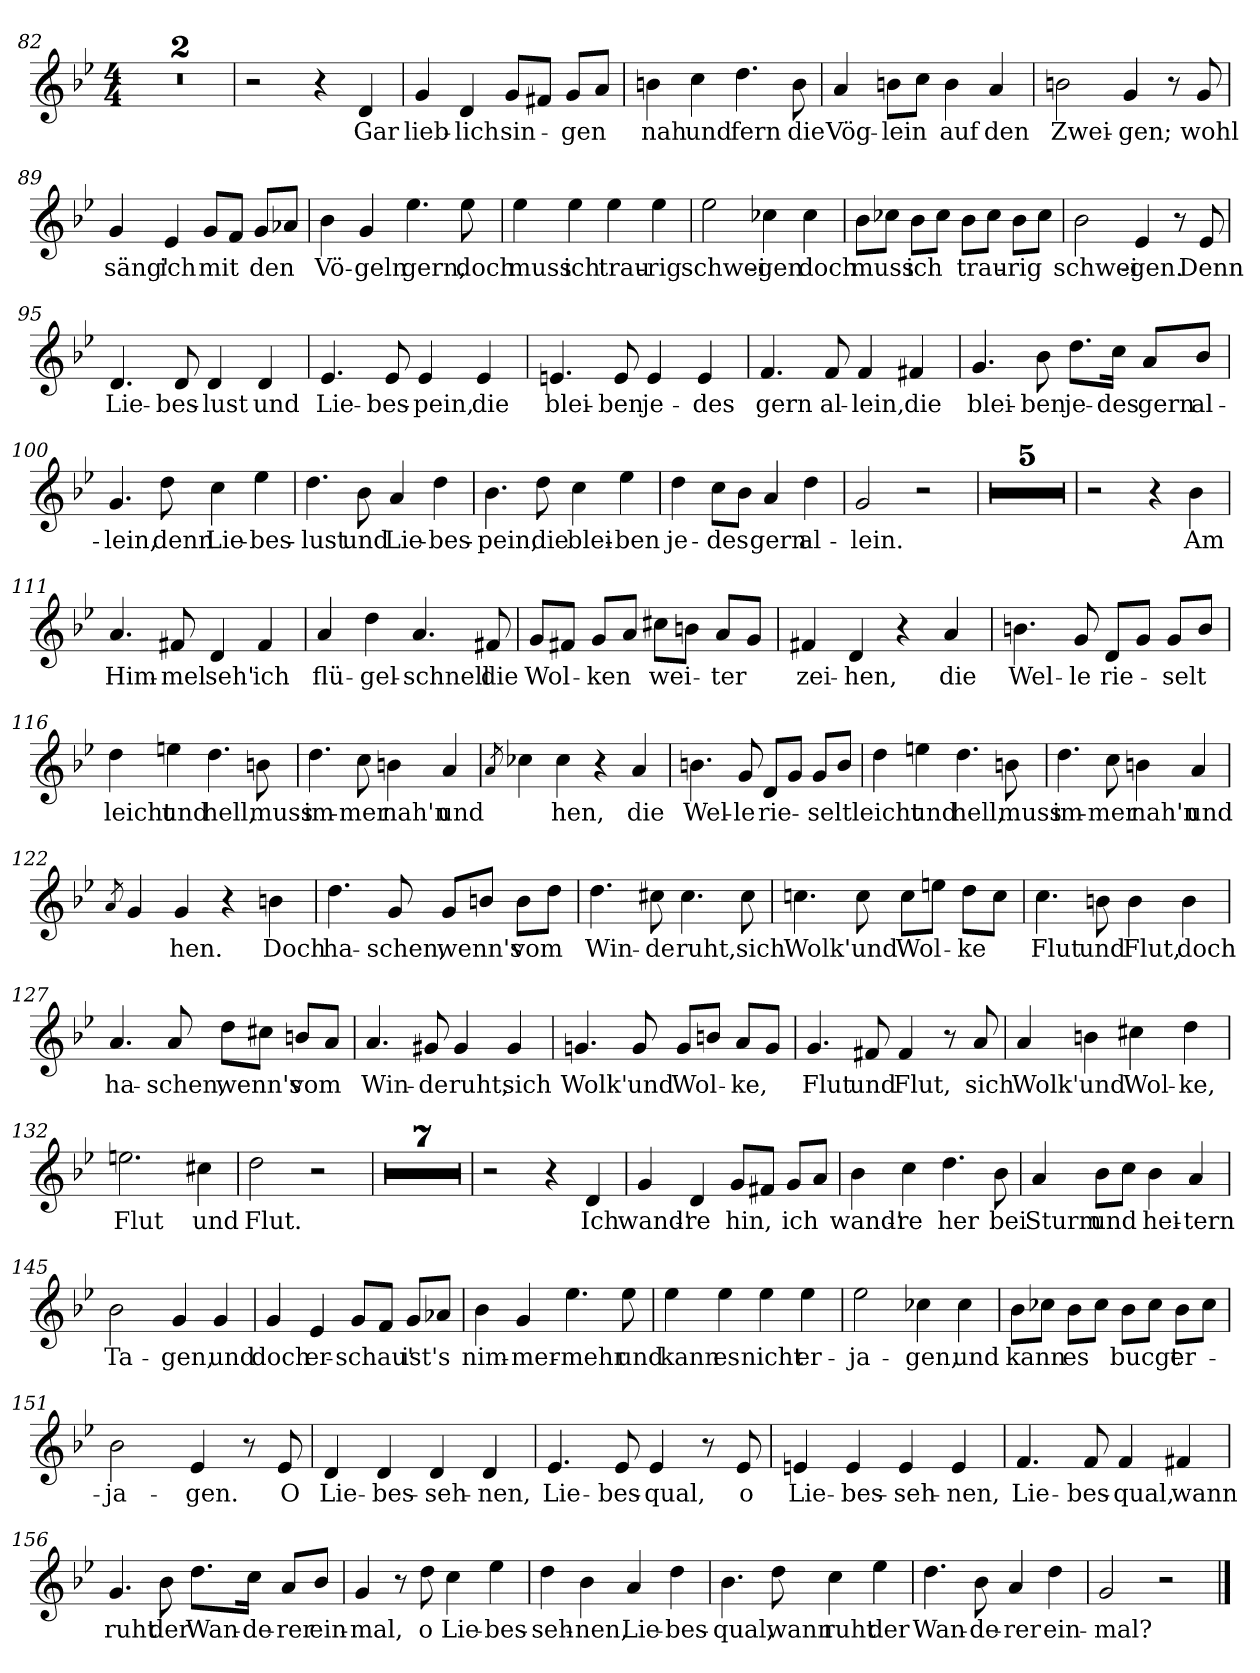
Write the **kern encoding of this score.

**kern	**text
*part1	*part1
*staff1	*staff1
*clefG2	*
*k[b-e-]	*
*M4/4	*
=82	=82
1r	.
=83	=83
1r	.
=84	=84
2r	.
4r	.
!	!LO:LY:b
4d/	Gar
=85	=85
!	!LO:LY:b
4g/	lieb-
!	!LO:LY:b
4d/	-lich
!	!LO:LY:b
8g/L	sin-
8f#X/J	.
!	!LO:LY:b
8g/L	-gen
8a/J	.
!!LO:LB:g=z
=86	=86
!	!LO:LY:b
4bn\	nah
!	!LO:LY:b
4cc\	und
!	!LO:LY:b
4.dd\	fern
!	!LO:LY:b
8b\	die
=87	=87
!	!LO:LY:b
4a/	Vög-
!	!LO:LY:b
8bn\L	-lein
8cc\J	.
!	!LO:LY:b
4b\	auf
!	!LO:LY:b
4a/	den
=88	=88
!	!LO:LY:b
2bn\	Zwei-
!	!LO:LY:b
4g/	-gen;
8r	.
!	!LO:LY:b
8g/	wohl
=89	=89
!	!LO:LY:b
4g/	säng'
!	!LO:LY:b
4e-/	ich
!	!LO:LY:b
8g/L	mit
8f/J	.
!	!LO:LY:b
8g/L	den
8a-X/J	.
=90	=90
!	!LO:LY:b
4b-\	Vö-
!	!LO:LY:b
4g/	-geln
!	!LO:LY:b
4.ee-\	gern,
!	!LO:LY:b
8ee-\	doch
=91	=91
!	!LO:LY:b
4ee-\	muss
!	!LO:LY:b
4ee-\	ich
!	!LO:LY:b
4ee-\	trau-
!	!LO:LY:b
4ee-\	-rig
!!LO:LB:g=z
=92	=92
!	!LO:LY:b
2ee-\	schwei-
!	!LO:LY:b
4cc-X\	-gen
!	!LO:LY:b
4cc-\	doch
=93	=93
!	!LO:LY:b
8b-\L	muss
8cc-X\J	.
!	!LO:LY:b
8b-\L	ich
8cc-\J	.
!	!LO:LY:b
8b-\L	trau-
8cc-\J	.
!	!LO:LY:b
8b-\L	-rig
8cc-\J	.
=94	=94
!	!LO:LY:b
2b-\	schwei-
!	!LO:LY:b
4e-/	-gen.
8r	.
!	!LO:LY:b
8e-/	Denn
=95	=95
!	!LO:LY:b
4.d/	Lie-
!	!LO:LY:b
8d/	-bes-
!	!LO:LY:b
4d/	-lust
!	!LO:LY:b
4d/	und
=96	=96
!	!LO:LY:b
4.e-/	Lie-
!	!LO:LY:b
8e-/	-bes-
!	!LO:LY:b
4e-/	-pein,
!	!LO:LY:b
4e-/	die
=97	=97
!	!LO:LY:b
4.en/	blei-
!	!LO:LY:b
8e/	-ben
!	!LO:LY:b
4e/	je-
!	!LO:LY:b
4e/	-des
!!LO:LB:g=z
=98	=98
!	!LO:LY:b
4.f/	gern
!	!LO:LY:b
8f/	al-
!	!LO:LY:b
4f/	-lein,
!	!LO:LY:b
4f#X/	die
=99	=99
!	!LO:LY:b
4.g/	blei-
!	!LO:LY:b
8b-\	-ben
!	!LO:LY:b
8.dd\L	je-
!	!LO:LY:b
16cc\Jk	-des
!	!LO:LY:b
8a/L	gern
!	!LO:LY:b
8b-/J	al-
=100	=100
!	!LO:LY:b
4.g/	-lein,
!	!LO:LY:b
8dd\	denn
!	!LO:LY:b
4cc\	Lie-
!	!LO:LY:b
4ee-\	-bes-
=101	=101
!	!LO:LY:b
4.dd\	-lust
!	!LO:LY:b
8b-\	und
!	!LO:LY:b
4a/	Lie-
!	!LO:LY:b
4dd\	-bes-
=102	=102
!	!LO:LY:b
4.b-\	-pein,
!	!LO:LY:b
8dd\	die
!	!LO:LY:b
4cc\	blei-
!	!LO:LY:b
4ee-\	-ben
=103	=103
!	!LO:LY:b
4dd\	je-
!	!LO:LY:b
8cc\L	-des
8b-\J	.
!	!LO:LY:b
4a/	gern
!	!LO:LY:b
4dd\	al-
=104	=104
!	!LO:LY:b
2g/	-lein.
2r	.
!!LO:LB:g=z
=105	=105
1r	.
=106	=106
1r	.
=107	=107
1r	.
=108	=108
1r	.
=109	=109
1r	.
=110	=110
2r	.
4r	.
!	!LO:LY:b
4b-\	Am
=111	=111
!	!LO:LY:b
4.a/	Him-
!	!LO:LY:b
8f#X/	-mel
!	!LO:LY:b
4d/	seh'
!	!LO:LY:b
4f#/	ich
=112	=112
!	!LO:LY:b
4a/	flü-
!	!LO:LY:b
4dd\	-gel-
!	!LO:LY:b
4.a/	-schnell
!	!LO:LY:b
8f#X/	die
=113	=113
!	!LO:LY:b
8g/L	Wol-
8f#X/J	.
!	!LO:LY:b
8g/L	-ken
8a/J	.
!	!LO:LY:b
8cc#X\L	wei-
8bn\J	.
!	!LO:LY:b
8a/L	-ter
8g/J	.
=114	=114
!	!LO:LY:b
4f#X/	zei-
!	!LO:LY:b
4d/	-hen,
4r	.
!	!LO:LY:b
4a/	die
!!LO:LB:g=z
=115	=115
!	!LO:LY:b
4.bn\	Wel-
!	!LO:LY:b
8g/	-le
!	!LO:LY:b
8d/L	rie-
8g/J	.
!	!LO:LY:b
8g/L	-selt
8b/J	.
=116	=116
!	!LO:LY:b
4dd\	leicht
!	!LO:LY:b
4een\	und
!	!LO:LY:b
4.dd\	hell,
!	!LO:LY:b
8bn\	muss
=117	=117
!	!LO:LY:b
4.dd\	im-
!	!LO:LY:b
8cc\	-mer
!	!LO:LY:b
4bn\	nah'n
!	!LO:LY:b
4a/	und
=118	=118
8qa/	.
4cc-X\	.
!	!LO:LY:b
4cc-\	-hen,
4r	.
!	!LO:LY:b
4a/	die
=119	=119
!	!LO:LY:b
4.bn\	Wel-
!	!LO:LY:b
8g/	-le
!	!LO:LY:b
8d/L	rie-
8g/J	.
!	!LO:LY:b
8g/L	-selt
8b/J	.
=120	=120
!	!LO:LY:b
4dd\	leicht
!	!LO:LY:b
4een\	und
!	!LO:LY:b
4.dd\	hell,
!	!LO:LY:b
8bn\	muss
!!LO:LB:g=z
=121	=121
!	!LO:LY:b
4.dd\	im-
!	!LO:LY:b
8cc\	-mer
!	!LO:LY:b
4bn\	nah'n
!	!LO:LY:b
4a/	und
=122	=122
8qa/	.
4g/	.
!	!LO:LY:b
4g/	-hen.
4r	.
!	!LO:LY:b
4bn\	Doch
=123	=123
!	!LO:LY:b
4.dd\	ha-
!	!LO:LY:b
8g/	-schen,
!	!LO:LY:b
8g/L	wenn's
8bn/J	.
!	!LO:LY:b
8b\L	vom
8dd\J	.
=124	=124
!	!LO:LY:b
4.dd\	Win-
!	!LO:LY:b
8cc#X\	-de
!	!LO:LY:b
4.cc#\	ruht,
!	!LO:LY:b
8cc#\	sich
=125	=125
!	!LO:LY:b
4.ccn\	Wolk'
!	!LO:LY:b
8cc\	und
!	!LO:LY:b
8cc\L	Wol-
8een\J	.
!	!LO:LY:b
8dd\L	-ke
8cc\J	.
!!LO:LB:g=z
=126	=126
!	!LO:LY:b
4.cc\	Flut
!	!LO:LY:b
8bn\	und
!	!LO:LY:b
4b\	Flut,
!	!LO:LY:b
4b\	doch
=127	=127
!	!LO:LY:b
4.a/	ha-
!	!LO:LY:b
8a/	-schen,
!	!LO:LY:b
8dd\L	wenn's
8cc#X\J	.
!	!LO:LY:b
8bn/L	vom
8a/J	.
=128	=128
!	!LO:LY:b
4.a/	Win-
!	!LO:LY:b
8g#X/	-de
!	!LO:LY:b
4g#/	ruht,
!	!LO:LY:b
4g#/	sich
=129	=129
!	!LO:LY:b
4.gn/	Wolk'
!	!LO:LY:b
8g/	und
!	!LO:LY:b
8g/L	Wol-
8bn/J	.
!	!LO:LY:b
8a/L	-ke,
8g/J	.
=130	=130
!	!LO:LY:b
4.g/	Flut
!	!LO:LY:b
8f#X/	und
!	!LO:LY:b
4f#/	Flut,
8r	.
!	!LO:LY:b
8a/	sich
!!LO:LB:g=z
=131	=131
!	!LO:LY:b
4a/	Wolk'
!	!LO:LY:b
4bn\	und
!	!LO:LY:b
4cc#X\	Wol-
!	!LO:LY:b
4dd\	-ke,
=132	=132
!	!LO:LY:b
2.een\	Flut
!	!LO:LY:b
4cc#X\	und
=133	=133
!	!LO:LY:b
2dd\	Flut.
2r	.
=134	=134
1r	.
=135	=135
1r	.
=136	=136
1r	.
=137	=137
1r	.
=138	=138
1r	.
=139	=139
1r	.
=140	=140
1r	.
=141	=141
2r	.
4r	.
!	!LO:LY:b
4d/	Ich
=142	=142
!	!LO:LY:b
4g/	wand'-
!	!LO:LY:b
4d/	-re
!	!LO:LY:b
8g/L	hin,
8f#X/J	.
!	!LO:LY:b
8g/L	ich
8a/J	.
!!LO:LB:g=z
=143	=143
!	!LO:LY:b
4b-\	wand'-
!	!LO:LY:b
4cc\	-re
!	!LO:LY:b
4.dd\	her
!	!LO:LY:b
8b-\	bei
=144	=144
!	!LO:LY:b
4a/	Sturm
!	!LO:LY:b
8b-\L	und
8cc\J	.
!	!LO:LY:b
4b-\	hei-
!	!LO:LY:b
4a/	-tern
=145	=145
!	!LO:LY:b
2b-\	Ta-
!	!LO:LY:b
4g/	-gen,
!	!LO:LY:b
4g/	und
=146	=146
!	!LO:LY:b
4g/	doch
!	!LO:LY:b
4e-/	er-
!	!LO:LY:b
8g/L	-schau'
8f/J	.
!	!LO:LY:b
8g/L	ist's
8a-X/J	.
=147	=147
!	!LO:LY:b
4b-\	nim-
!	!LO:LY:b
4g/	-mer-
!	!LO:LY:b
4.ee-\	-mehr
!	!LO:LY:b
8ee-\	und
=148	=148
!	!LO:LY:b
4ee-\	kann
!	!LO:LY:b
4ee-\	es
!	!LO:LY:b
4ee-\	nicht
!	!LO:LY:b
4ee-\	er-
!!LO:PB:g=z
=149	=149
!	!LO:LY:b
2ee-\	-ja-
!	!LO:LY:b
4cc-X\	-gen,
!	!LO:LY:b
4cc-\	und
=150	=150
!	!LO:LY:b
8b-\L	kann
8cc-X\J	.
!	!LO:LY:b
8b-\L	es
8cc-\J	.
!	!LO:LY:b
8b-\L	bucgt
8cc-\J	.
!	!LO:LY:b
8b-\L	er-
8cc-\J	.
=151	=151
!	!LO:LY:b
2b-\	-ja-
!	!LO:LY:b
4e-/	-gen.
8r	.
!	!LO:LY:b
8e-/	O
=152	=152
!	!LO:LY:b
4d/	Lie-
!	!LO:LY:b
4d/	-bes-
!	!LO:LY:b
4d/	-seh-
!	!LO:LY:b
4d/	-nen,
=153	=153
!	!LO:LY:b
4.e-/	Lie-
!	!LO:LY:b
8e-/	-bes-
!	!LO:LY:b
4e-/	-qual,
8r	.
!	!LO:LY:b
8e-/	o
=154	=154
!	!LO:LY:b
4en/	Lie-
!	!LO:LY:b
4e/	-bes-
!	!LO:LY:b
4e/	-seh-
!	!LO:LY:b
4e/	-nen,
!!LO:LB:g=z
=155	=155
!	!LO:LY:b
4.f/	Lie-
!	!LO:LY:b
8f/	-bes-
!	!LO:LY:b
4f/	qual,
!	!LO:LY:b
4f#X/	wann
=156	=156
!	!LO:LY:b
4.g/	ruht
!	!LO:LY:b
8b-\	der
!	!LO:LY:b
8.dd\L	Wan-
!	!LO:LY:b
16cc\Jk	-de-
!	!LO:LY:b
8a/L	-rer
!	!LO:LY:b
8b-/J	ein-
=157	=157
!	!LO:LY:b
4g/	-mal,
8r	.
!	!LO:LY:b
8dd\	o
!	!LO:LY:b
4cc\	Lie-
!	!LO:LY:b
4ee-\	-bes-
=158	=158
!	!LO:LY:b
4dd\	-seh-
!	!LO:LY:b
4b-\	-nen,
!	!LO:LY:b
4a/	Lie-
!	!LO:LY:b
4dd\	-bes-
=159	=159
!	!LO:LY:b
4.b-\	-qual,
!	!LO:LY:b
8dd\	wann
!	!LO:LY:b
4cc\	ruht
!	!LO:LY:b
4ee-\	der
=160	=160
!	!LO:LY:b
4.dd\	Wan-
!	!LO:LY:b
8b-\	-de-
!	!LO:LY:b
4a/	-rer
!	!LO:LY:b
4dd\	ein-
!!LO:LB:g=z
=161	=161
!	!LO:LY:b
2g/	-mal?
2r	.
==	==
*-	*-
